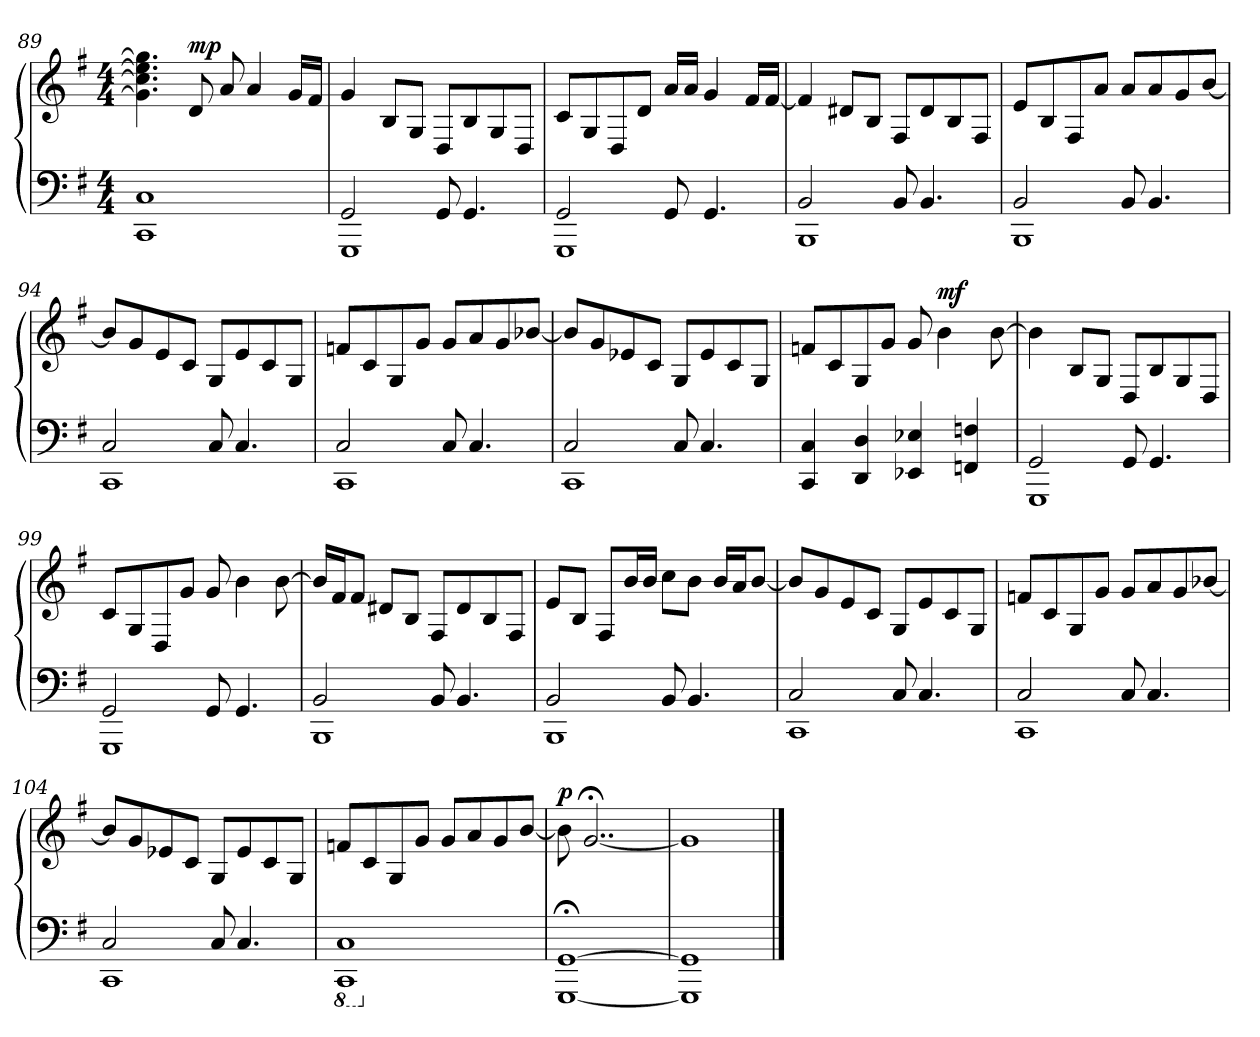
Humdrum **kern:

**kern	**kern	**dynam
*part1	*part1	*part1
*staff2	*staff1	*staff1/2
*clefF4	*clefG2	*
*k[f#]	*k[f#]	*
*M4/4	*M4/4	*
=89	=89	=89
1CC 1C	4.g]\ 4.cc]\ 4.ee-]\ 4.gg]\	.
!	!	!LO:DY:a
.	8d/	mp
.	8a/	.
.	4a/	.
.	16g/LL	.
.	16f#/JJ	.
=90	=90	=90
*^	*	*
2GG/	1GGG	4g/	.
.	.	8B/L	.
.	.	8G/J	.
8GG/	.	8D/L	.
4.GG/	.	8B/	.
.	.	8G/	.
.	.	8D/J	.
=91	=91	=91	=91
2GG/	1GGG	8c/L	.
.	.	8G/	.
.	.	8D/	.
.	.	8d/J	.
8GG/	.	16a/LL	.
.	.	16a/JJ	.
4.GG/	.	4g/	.
.	.	16f#/LL	.
.	.	[16f#/JJ	.
!!LO:LB:g=z
=92	=92	=92	=92
2BB/	1BBB	4f#/]	.
.	.	8d#X/L	.
.	.	8B/J	.
8BB/	.	8F#/L	.
4.BB/	.	8d#/	.
.	.	8B/	.
.	.	8F#/J	.
=93	=93	=93	=93
2BB/	1BBB	8e/L	.
.	.	8B/	.
.	.	8F#/	.
.	.	8a/J	.
8BB/	.	8a/L	.
4.BB/	.	8a/	.
.	.	8g/	.
.	.	[8b/J	.
=94	=94	=94	=94
2C/	1CC	8b/L]	.
.	.	8g/	.
.	.	8e/	.
.	.	8c/J	.
8C/	.	8G/L	.
4.C/	.	8e/	.
.	.	8c/	.
.	.	8G/J	.
=95	=95	=95	=95
2C/	1CC	8fn/L	.
.	.	8c/	.
.	.	8G/	.
.	.	8g/J	.
8C/	.	8g/L	.
4.C/	.	8a/	.
.	.	8g/	.
.	.	[8b-X/J	.
!!LO:LB:g=z
=96	=96	=96	=96
2C/	1CC	8b-/L]	.
.	.	8g/	.
.	.	8e-X/	.
.	.	8c/J	.
8C/	.	8G/L	.
4.C/	.	8e-/	.
.	.	8c/	.
.	.	8G/J	.
*v	*v	*	*
=97	=97	=97
4CC/ 4C/	8fn/L	.
.	8c/	.
4DD/ 4D/	8G/	.
.	8g/J	.
4EE-X/ 4E-X/	8g/	.
!	!	!LO:DY:a
.	4b\	mf
4FFn/ 4Fn/	.	.
.	[8b\	.
=98	=98	=98
*^	*	*
2GG/	1GGG	4b\]	.
.	.	8B/L	.
.	.	8G/J	.
8GG/	.	8D/L	.
4.GG/	.	8B/	.
.	.	8G/	.
.	.	8D/J	.
=99	=99	=99	=99
2GG/	1GGG	8c/L	.
.	.	8G/	.
.	.	8D/	.
.	.	8g/J	.
8GG/	.	8g/	.
4.GG/	.	4b\	.
.	.	[8b\	.
!!LO:LB:g=z
=100	=100	=100	=100
2BB/	1BBB	16b/LL]	.
.	.	16f#/J	.
.	.	8f#/J	.
.	.	8d#X/L	.
.	.	8B/J	.
8BB/	.	8F#/L	.
4.BB/	.	8d#/	.
.	.	8B/	.
.	.	8F#/J	.
=101	=101	=101	=101
2BB/	1BBB	8e/L	.
.	.	8B/J	.
.	.	8F#/L	.
.	.	16b/L	.
.	.	16b/JJ	.
8BB/	.	8cc\L	.
4.BB/	.	8b\J	.
.	.	16b/LL	.
.	.	16a/J	.
.	.	[8b/J	.
=102	=102	=102	=102
2C/	1CC	8b/L]	.
.	.	8g/	.
.	.	8e/	.
.	.	8c/J	.
8C/	.	8G/L	.
4.C/	.	8e/	.
.	.	8c/	.
.	.	8G/J	.
!!LO:LB:g=z
=103	=103	=103	=103
2C/	1CC	8fn/L	.
.	.	8c/	.
.	.	8G/	.
.	.	8g/J	.
8C/	.	8g/L	.
4.C/	.	8a/	.
.	.	8g/	.
.	.	[8b-X/J	.
=104	=104	=104	=104
2C/	1CC	8b-/L]	.
.	.	8g/	.
.	.	8e-X/	.
.	.	8c/J	.
8C/	.	8G/L	.
4.C/	.	8e-/	.
.	.	8c/	.
.	.	8G/J	.
*v	*v	*	*
=105	=105	=105
*8ba	*	*
*	*MM70	*
1CCC 1CC	8fn/L	.
.	8c/	.
.	8G/	.
.	8g/J	.
.	8g/L	.
.	8a/	.
.	8g/	.
.	[8b/J	.
=106	=106	=106
*X8ba	*	*
!	!	!LO:DY:a
[1GGG;< [1GG;<	8b\]	p
.	[2..g;</	.
=107	=107	=107
1GGG] 1GG]	1g]	.
==	==	==
*-	*-	*-
